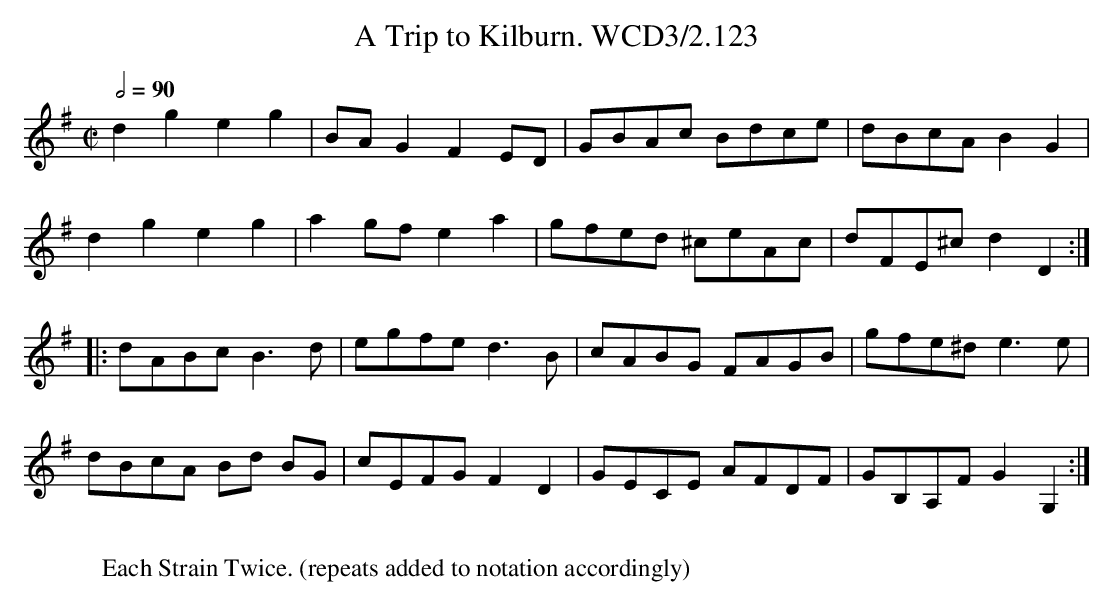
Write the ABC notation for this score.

X:1
T:Trip to Kilburn. WCD3/2.123, A
M:C|
L:1/8
Q:1/2=90
K:G
d2g2e2g2|BAG2 F2ED|GBAc Bdce|dBcA B2G2|
d2g2e2g2|a2gf e2a2|gfed ^ceAc|dFE^c d2D2:|
|:dABc B3d|egfe d3B|cABG FAGB|gfe^d e3e|
dBcA Bd BG|cEFG F2D2|GECE AFDF|GB,A,F G2G,2:|
W:
W:Each Strain Twice. (repeats added to notation accordingly)
